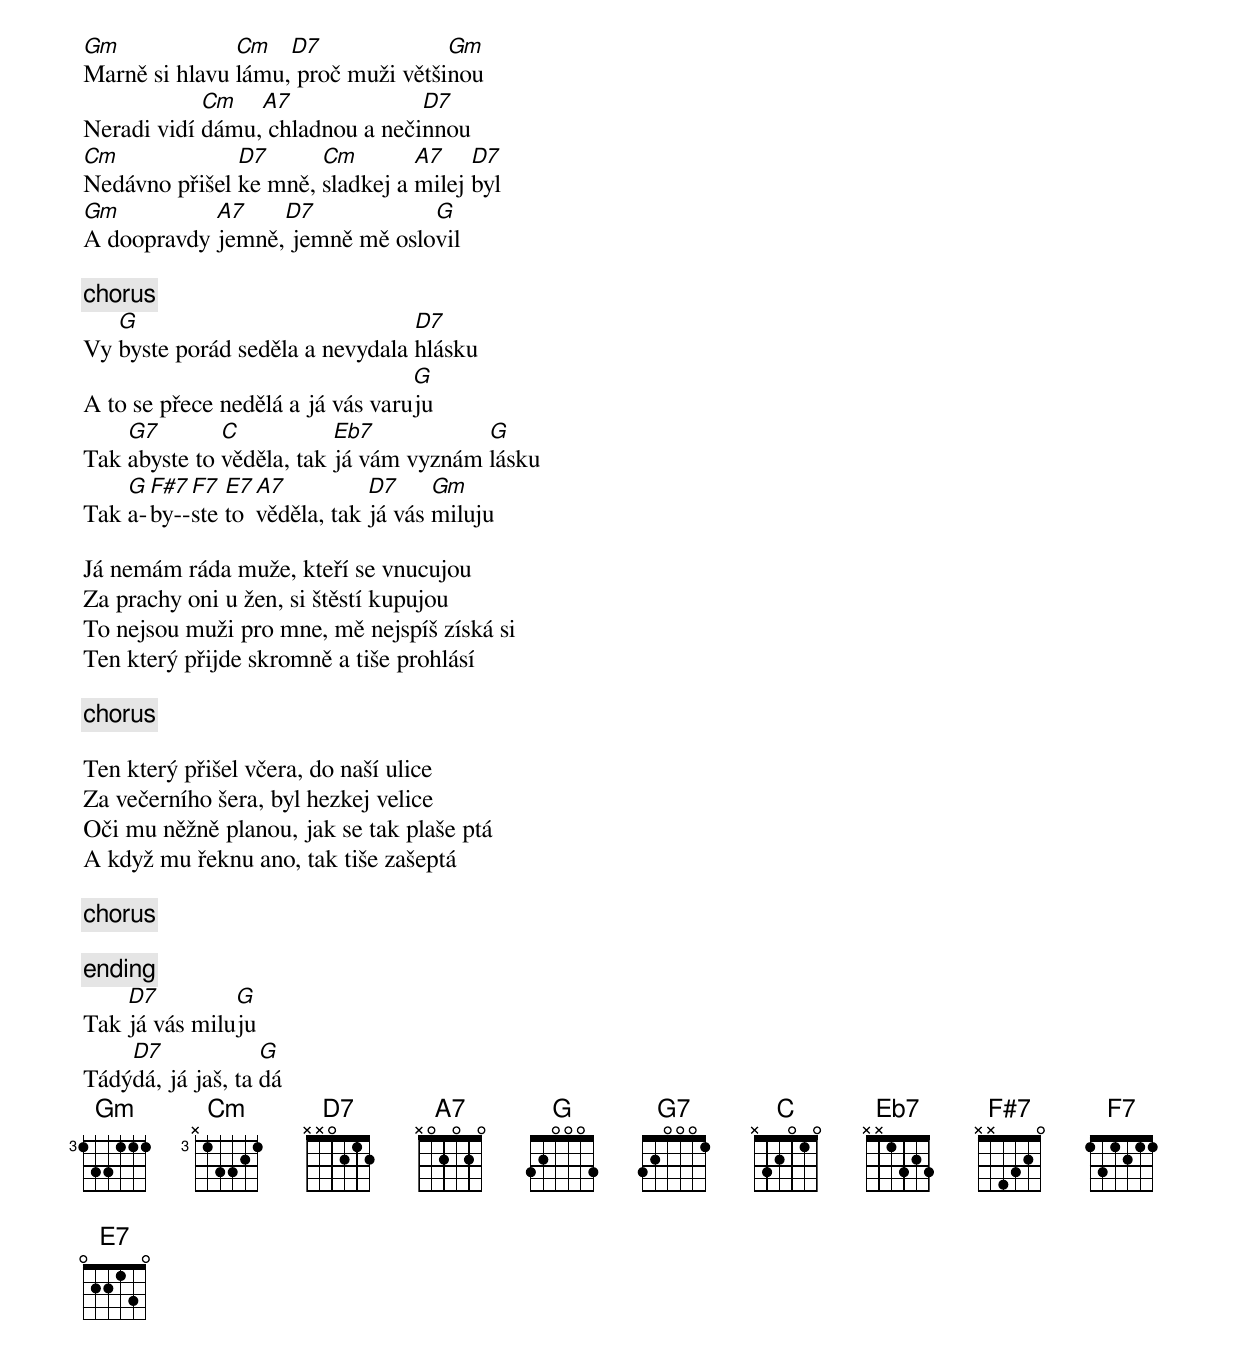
Gm             Cm   D7              Gm
Marně si hlavu lámu, proč muži většinou
            Cm   A7              D7
Neradi vidí dámu, chladnou a nečinnou
Cm             D7      Cm        A7    D7
Nedávno přišel ke mně, sladkej a milej byl
Gm          A7    D7            G
A doopravdy jemně, jemně mě oslovil

[chorus]
   G                             D7
Vy byste porád seděla a nevydala hlásku
                                  G
A to se přece nedělá a já vás varuju
    G7        C           Eb7           G
Tak abyste to věděla, tak já vám vyznám lásku
    G F#7 F7  E7 A7          D7     Gm
Tak a-by--ste to věděla, tak já vás miluju

Já nemám ráda muže, kteří se vnucujou
Za prachy oni u žen, si štěstí kupujou
To nejsou muži pro mne, mě nejspíš získá si
Ten který přijde skromně a tiše prohlásí

[chorus]

Ten který přišel včera, do naší ulice
Za večerního šera, byl hezkej velice
Oči mu něžně planou, jak se tak plaše ptá
A když mu řeknu ano, tak tiše zašeptá

[chorus]

[ending]
    D7         G
Tak já vás miluju
    D7             G
Tádýdá, já jaš, ta dá
